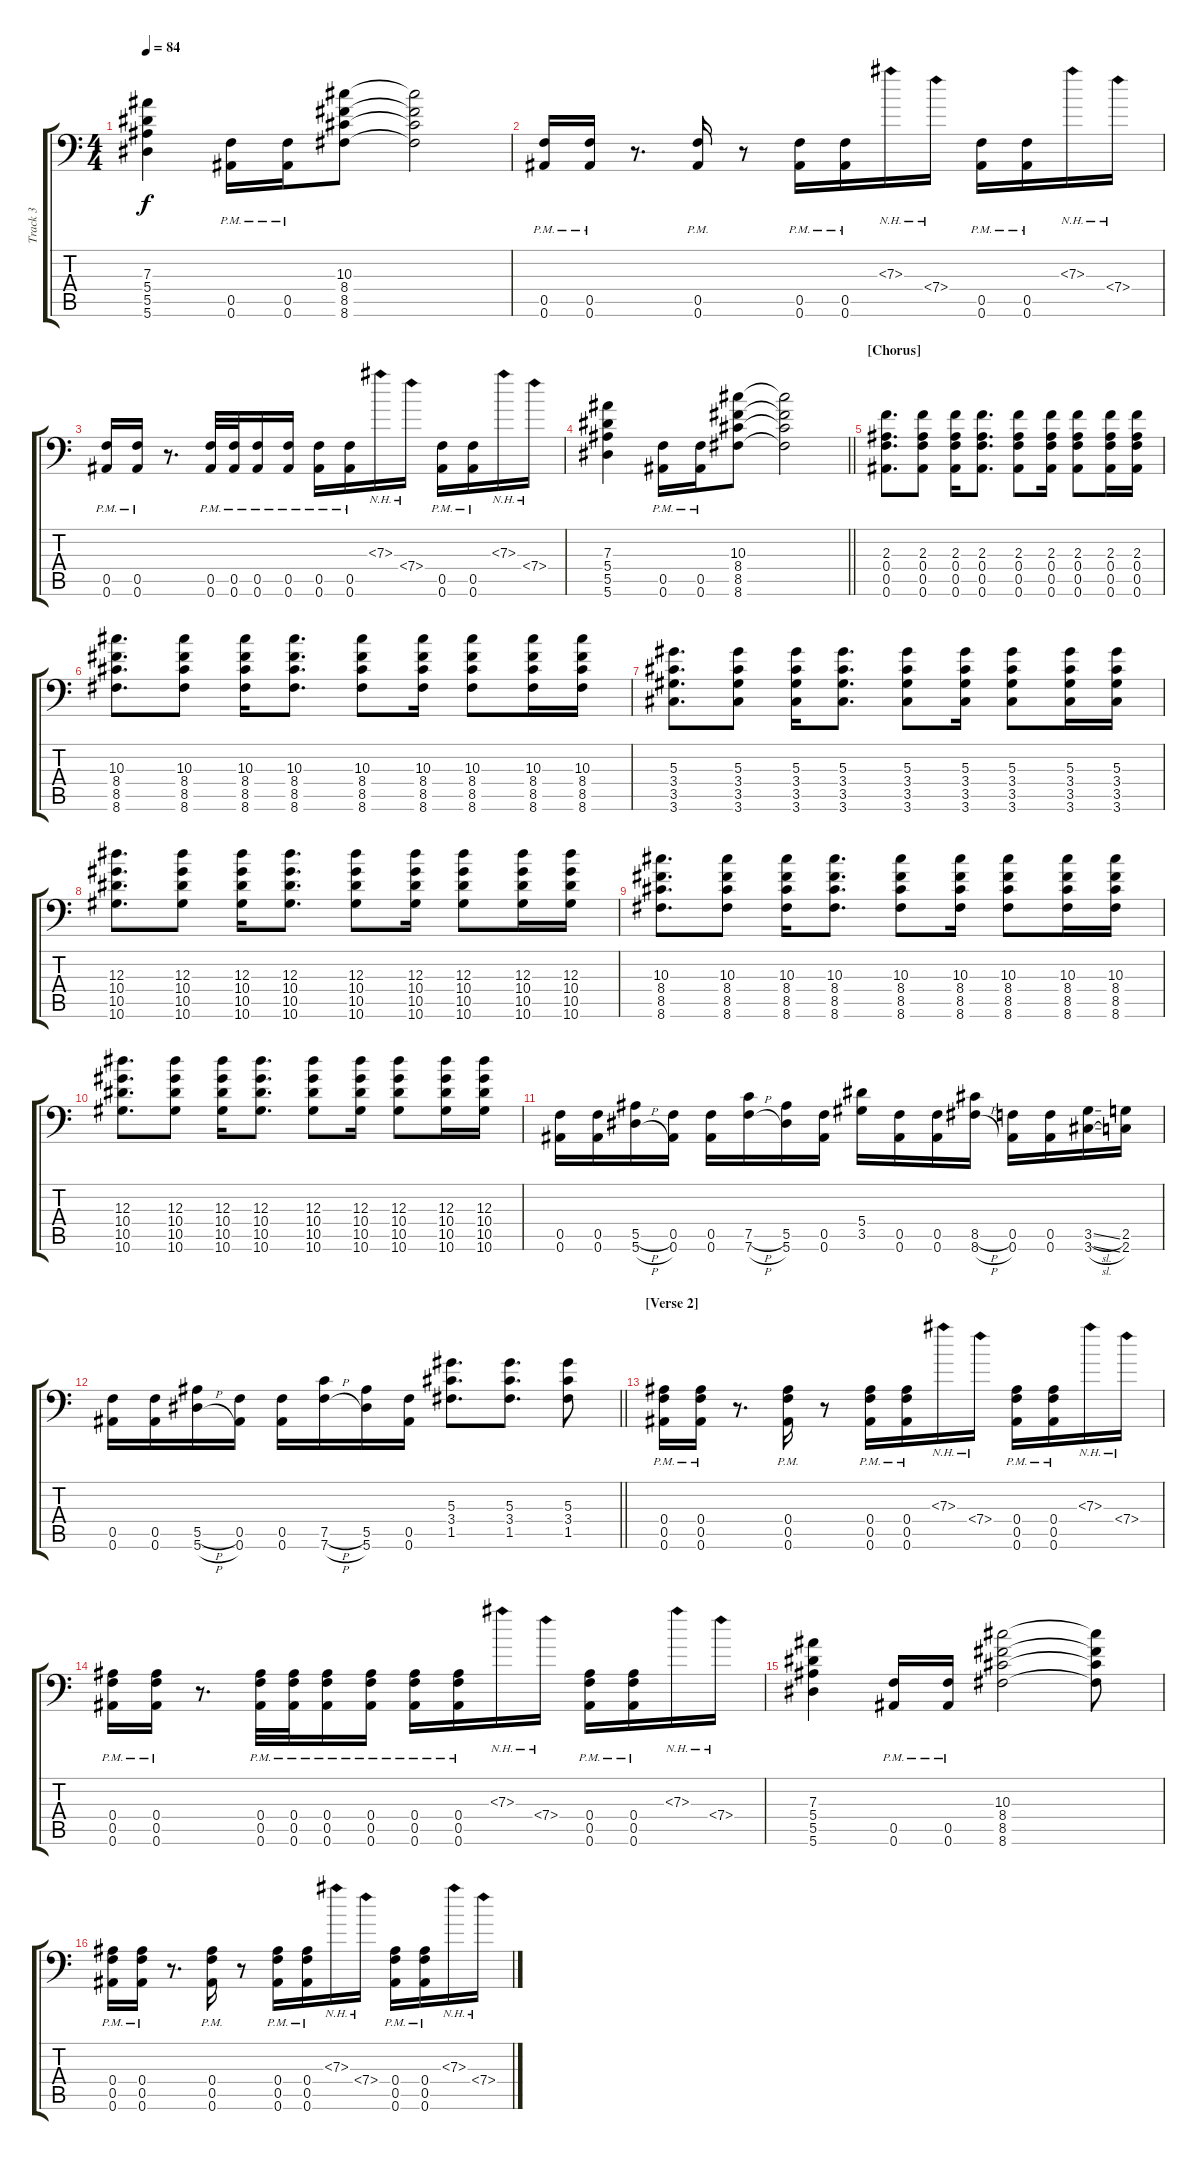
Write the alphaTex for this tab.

\track ("Track 3" "Track 3") {instrument distortionguitar}
\staff {score tabs}
\tuning (C4 G3 Eb3 Bb2 F2 Bb1) {hide}
\ts (4 4)
\tempo 84
\clef f4
\ks c
(7.3 5.4 5.5 5.6).4{dy f} (0.5{pm} 0.6{pm}).16 (0.5{pm} 0.6{pm}).16 (10.3 8.4 8.5 8.6).8 (10.3{t} 8.4{t} 8.5{t} 8.6{t}).2 |
(0.5{pm} 0.6{pm}).16 (0.5{pm} 0.6{pm}).16 r.8{d} (0.5{pm} 0.6{pm}).16 r.8 (0.5{pm} 0.6{pm}).16 (0.5{pm} 0.6{pm}).16 7.3{nh}.16 7.4{nh}.16 (0.5{pm} 0.6{pm}).16 (0.5{pm} 0.6{pm}).16 7.3{nh}.16 7.4{nh}.16 |
(0.5{pm} 0.6{pm}).16 (0.5{pm} 0.6{pm}).16 r.8{d} (0.5{pm} 0.6{pm}).32 (0.5{pm} 0.6{pm}).32 (0.5{pm} 0.6{pm}).16 (0.5{pm} 0.6{pm}).16 (0.5{pm} 0.6{pm}).16 (0.5{pm} 0.6{pm}).16 7.3{nh}.16 7.4{nh}.16 (0.5{pm} 0.6{pm}).16 (0.5{pm} 0.6{pm}).16 7.3{nh}.16 7.4{nh}.16 |
\barLineRight lightlight
(7.3 5.4 5.5 5.6).4 (0.5{pm} 0.6{pm}).16 (0.5{pm} 0.6{pm}).16 (10.3 8.4 8.5 8.6).8 (10.3{t} 8.4{t} 8.5{t} 8.6{t}).2 |
\section ("" "[Chorus]")
(2.3 0.4 0.5 0.6).8{d} (2.3 0.4 0.5 0.6).8 (2.3 0.4 0.5 0.6).16 (2.3 0.4 0.5 0.6).8{d} (2.3 0.4 0.5 0.6).8 (2.3 0.4 0.5 0.6).16 (2.3 0.4 0.5 0.6).8 (2.3 0.4 0.5 0.6).16 (2.3 0.4 0.5 0.6).16 |
(10.3 8.4 8.5 8.6).8{d} (10.3 8.4 8.5 8.6).8 (10.3 8.4 8.5 8.6).16 (10.3 8.4 8.5 8.6).8{d} (10.3 8.4 8.5 8.6).8 (10.3 8.4 8.5 8.6).16 (10.3 8.4 8.5 8.6).8 (10.3 8.4 8.5 8.6).16 (10.3 8.4 8.5 8.6).16 |
(5.3 3.4 3.5 3.6).8{d} (5.3 3.4 3.5 3.6).8 (5.3 3.4 3.5 3.6).16 (5.3 3.4 3.5 3.6).8{d} (5.3 3.4 3.5 3.6).8 (5.3 3.4 3.5 3.6).16 (5.3 3.4 3.5 3.6).8 (5.3 3.4 3.5 3.6).16 (5.3 3.4 3.5 3.6).16 |
(12.3 10.4 10.5 10.6).8{d} (12.3 10.4 10.5 10.6).8 (12.3 10.4 10.5 10.6).16 (12.3 10.4 10.5 10.6).8{d} (12.3 10.4 10.5 10.6).8 (12.3 10.4 10.5 10.6).16 (12.3 10.4 10.5 10.6).8 (12.3 10.4 10.5 10.6).16 (12.3 10.4 10.5 10.6).16 |
(10.3 8.4 8.5 8.6).8{d} (10.3 8.4 8.5 8.6).8 (10.3 8.4 8.5 8.6).16 (10.3 8.4 8.5 8.6).8{d} (10.3 8.4 8.5 8.6).8 (10.3 8.4 8.5 8.6).16 (10.3 8.4 8.5 8.6).8 (10.3 8.4 8.5 8.6).16 (10.3 8.4 8.5 8.6).16 |
(12.3 10.4 10.5 10.6).8{d} (12.3 10.4 10.5 10.6).8 (12.3 10.4 10.5 10.6).16 (12.3 10.4 10.5 10.6).8{d} (12.3 10.4 10.5 10.6).8 (12.3 10.4 10.5 10.6).16 (12.3 10.4 10.5 10.6).8 (12.3 10.4 10.5 10.6).16 (12.3 10.4 10.5 10.6).16 |
(0.5 0.6).16 (0.5 0.6).16 (5.5{h} 5.6{h}).16 (0.5 0.6).16 (0.5 0.6).16 (7.5{h} 7.6{h}).16 (5.5 5.6).16 (0.5 0.6).16 (5.4 3.5).16 (0.5 0.6).16 (0.5 0.6).16 (8.5{h} 8.6{h}).16 (0.5 0.6).16 (0.5 0.6).16 (3.5{sl} 3.6{sl}).16 (2.5 2.6).16 |
\barLineRight lightlight
(0.5 0.6).16 (0.5 0.6).16 (5.5{h} 5.6{h}).16 (0.5 0.6).16 (0.5 0.6).16 (7.5{h} 7.6{h}).16 (5.5 5.6).16 (0.5 0.6).16 (5.3 3.4 1.5).8{d} (5.3 3.4 1.5).8{d} (5.3 3.4 1.5).8 |
\section ("" "[Verse 2]")
(0.4{pm} 0.5{pm} 0.6{pm}).16 (0.4{pm} 0.5{pm} 0.6{pm}).16 r.8{d} (0.4{pm} 0.5{pm} 0.6{pm}).16 r.8 (0.4{pm} 0.5{pm} 0.6{pm}).16 (0.4{pm} 0.5{pm} 0.6{pm}).16 7.3{nh}.16 7.4{nh}.16 (0.4{pm} 0.5{pm} 0.6{pm}).16 (0.4{pm} 0.5{pm} 0.6{pm}).16 7.3{nh}.16 7.4{nh}.16 |
(0.4{pm} 0.5{pm} 0.6{pm}).16 (0.4{pm} 0.5{pm} 0.6{pm}).16 r.8{d} (0.4{pm} 0.5{pm} 0.6{pm}).32 (0.4{pm} 0.5{pm} 0.6{pm}).32 (0.4{pm} 0.5{pm} 0.6{pm}).16 (0.4{pm} 0.5{pm} 0.6{pm}).16 (0.4{pm} 0.5{pm} 0.6{pm}).16 (0.4{pm} 0.5{pm} 0.6{pm}).16 7.3{nh}.16 7.4{nh}.16 (0.4{pm} 0.5{pm} 0.6{pm}).16 (0.4{pm} 0.5{pm} 0.6{pm}).16 7.3{nh}.16 7.4{nh}.16 |
(7.3 5.4 5.5 5.6).4 (0.5{pm} 0.6{pm}).16 (0.5{pm} 0.6{pm}).16 (10.3 8.4 8.5 8.6).2 (10.3{t} 8.4{t} 8.5{t} 8.6{t}).8 |
(0.4{pm} 0.5{pm} 0.6{pm}).16 (0.4{pm} 0.5{pm} 0.6{pm}).16 r.8{d} (0.4{pm} 0.5{pm} 0.6{pm}).16 r.8 (0.4{pm} 0.5{pm} 0.6{pm}).16 (0.4{pm} 0.5{pm} 0.6{pm}).16 7.3{nh}.16 7.4{nh}.16 (0.4{pm} 0.5{pm} 0.6{pm}).16 (0.4{pm} 0.5{pm} 0.6{pm}).16 7.3{nh}.16 7.4{nh}.16
